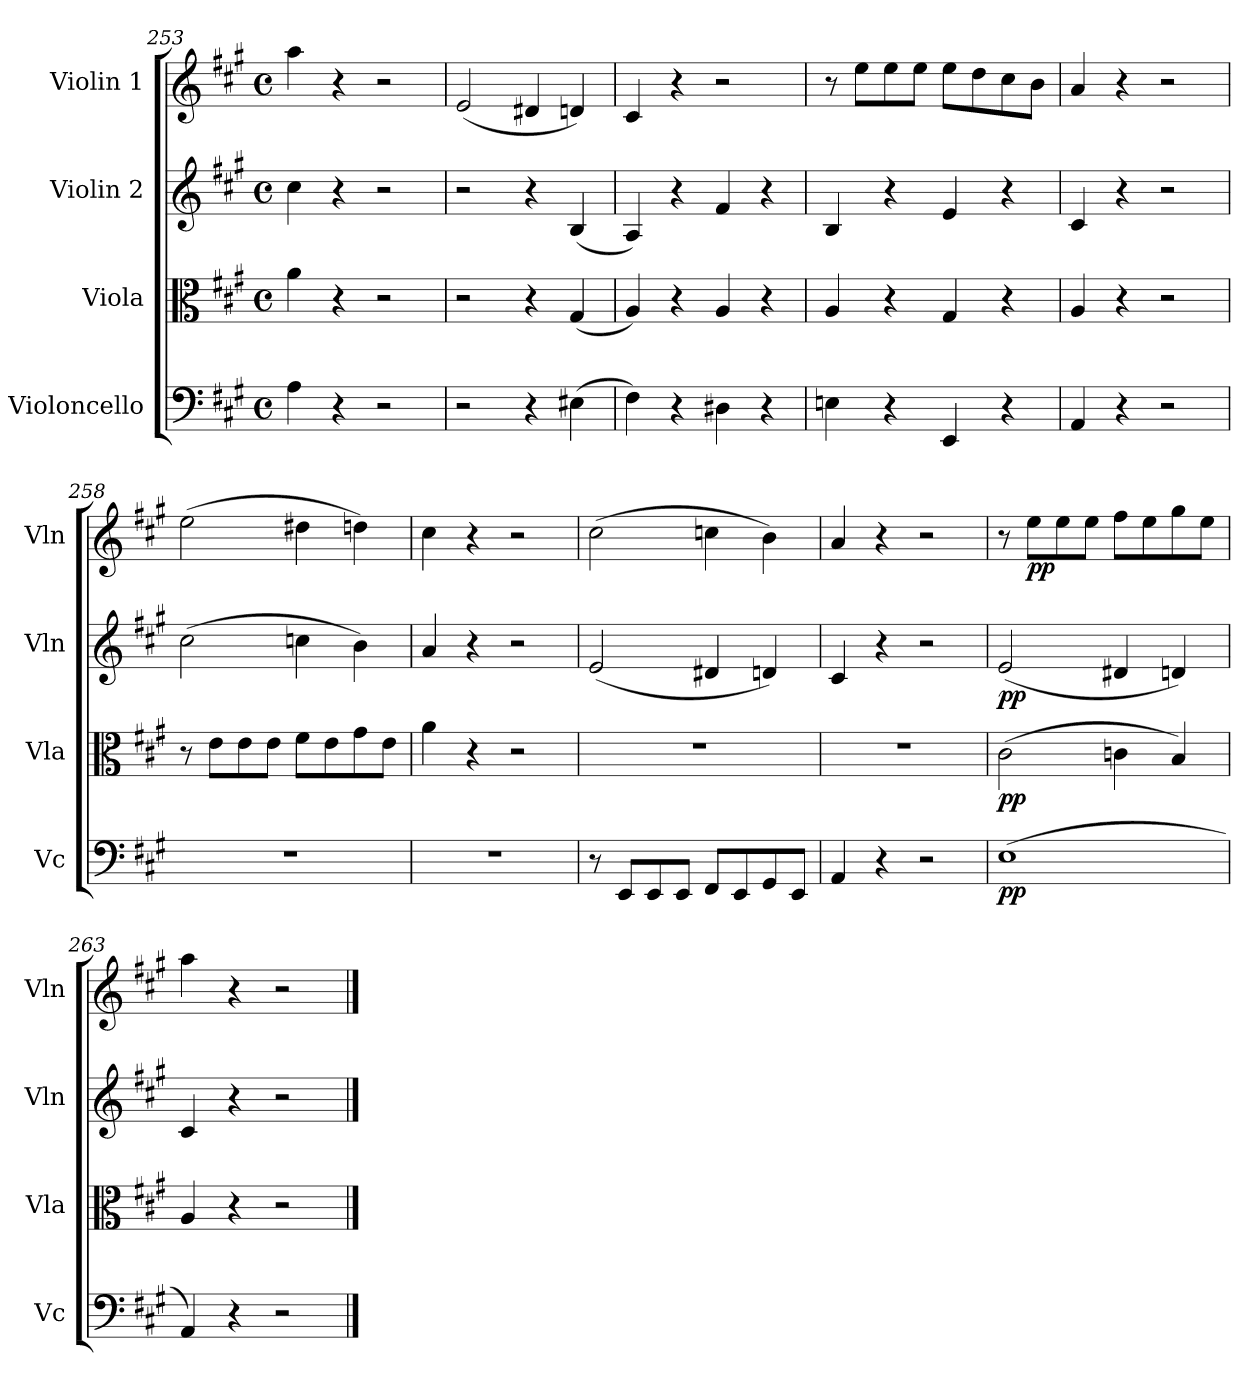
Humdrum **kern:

**kern	**dynam	**kern	**dynam	**kern	**dynam	**kern	**dynam
*part4	*part4	*part3	*part3	*part2	*part2	*part1	*part1
*staff4	*staff4	*staff3	*staff3	*staff2	*staff2	*staff1	*staff1
*I"Violoncello	*	*I"Viola	*	*I"Violin 2	*	*I"Violin 1	*
*I'Vc	*	*I'Vla	*	*I'Vln	*	*I'Vln	*
*clefF4	*	*clefC3	*	*clefG2	*	*clefG2	*
*k[f#c#g#]	*	*k[f#c#g#]	*	*k[f#c#g#]	*	*k[f#c#g#]	*
*M4/4	*	*M4/4	*	*M4/4	*	*M4/4	*
*met(c)	*	*met(c)	*	*met(c)	*	*met(c)	*
=253	=253	=253	=253	=253	=253	=253	=253
4A\	.	4a\	.	4cc#\	.	4aa\	.
4r	.	4r	.	4r	.	4r	.
2r	.	2r	.	2r	.	2r	.
=254	=254	=254	=254	=254	=254	=254	=254
2r	.	2r	.	2r	.	(<2e/	.
4r	.	4r	.	4r	.	4d#X/	.
(>4E#X\	.	(<4G#/	.	(<4B/	.	4dn/)	.
=255	=255	=255	=255	=255	=255	=255	=255
4F#\)	.	4A/)	.	4A/)	.	4c#/	.
4r	.	4r	.	4r	.	4r	.
4D#X\	.	4A/	.	4f#/	.	2r	.
4r	.	4r	.	4r	.	.	.
=256	=256	=256	=256	=256	=256	=256	=256
4En\	.	4A/	.	4B/	.	8r	.
.	.	.	.	.	.	8ee\L	.
4r	.	4r	.	4r	.	8ee\	.
.	.	.	.	.	.	8ee\J	.
4EE/	.	4G#/	.	4e/	.	8ee\L	.
.	.	.	.	.	.	8dd\	.
4r	.	4r	.	4r	.	8cc#\	.
.	.	.	.	.	.	8b\J	.
=257	=257	=257	=257	=257	=257	=257	=257
4AA/	.	4A/	.	4c#/	.	4a/	.
4r	.	4r	.	4r	.	4r	.
2r	.	2r	.	2r	.	2r	.
=258	=258	=258	=258	=258	=258	=258	=258
1r	.	8r	.	(>2cc#\	.	(>2ee\	.
.	.	8e\L	.	.	.	.	.
.	.	8e\	.	.	.	.	.
.	.	8e\J	.	.	.	.	.
.	.	8f#\L	.	4ccn\	.	4dd#X\	.
.	.	8e\	.	.	.	.	.
.	.	8g#\	.	4b\)	.	4ddn\)	.
.	.	8e\J	.	.	.	.	.
=259	=259	=259	=259	=259	=259	=259	=259
1r	.	4a\	.	4a/	.	4cc#\	.
.	.	4r	.	4r	.	4r	.
.	.	2r	.	2r	.	2r	.
=260	=260	=260	=260	=260	=260	=260	=260
8r	.	1r	.	(<2e/	.	(>2cc#\	.
8EE/L	.	.	.	.	.	.	.
8EE/	.	.	.	.	.	.	.
8EE/J	.	.	.	.	.	.	.
8FF#/L	.	.	.	4d#X/	.	4ccn\	.
8EE/	.	.	.	.	.	.	.
8GG#/	.	.	.	4dn/)	.	4b\)	.
8EE/J	.	.	.	.	.	.	.
=261	=261	=261	=261	=261	=261	=261	=261
4AA/	.	1r	.	4c#/	.	4a/	.
4r	.	.	.	4r	.	4r	.
2r	.	.	.	2r	.	2r	.
=262	=262	=262	=262	=262	=262	=262	=262
!	!LO:DY:b	!	!LO:DY:b	!	!LO:DY:b	!	!
(>1E	pp	(>2c#\	pp	(<2e/	pp	8r	.
!	!	!	!	!	!	!	!LO:DY:b
.	.	.	.	.	.	8ee\L	pp
.	.	.	.	.	.	8ee\	.
.	.	.	.	.	.	8ee\J	.
.	.	4cn\	.	4d#X/	.	8ff#\L	.
.	.	.	.	.	.	8ee\	.
.	.	4B/)	.	4dn/)	.	8gg#\	.
.	.	.	.	.	.	8ee\J	.
=263	=263	=263	=263	=263	=263	=263	=263
4AA/)	.	4A/	.	4c#/	.	4aa\	.
4r	.	4r	.	4r	.	4r	.
2r	.	2r	.	2r	.	2r	.
==	==	==	==	==	==	==	==
*-	*-	*-	*-	*-	*-	*-	*-
